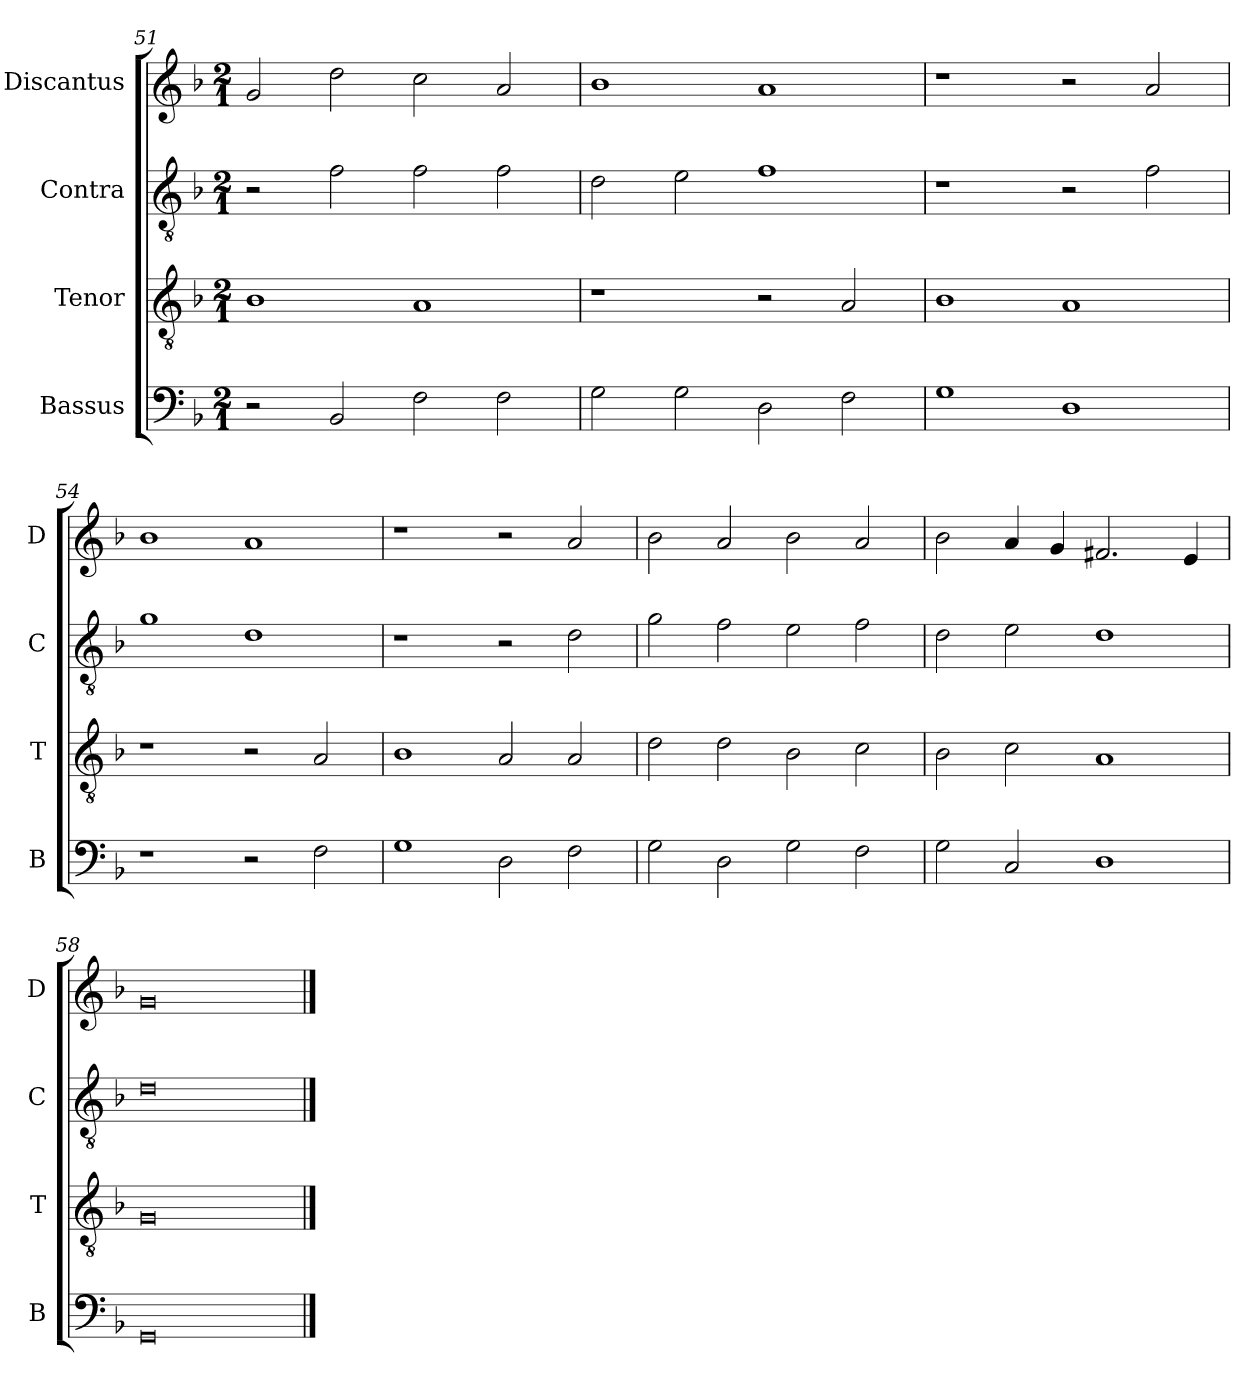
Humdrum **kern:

**kern	**kern	**kern	**kern
*part4	*part3	*part2	*part1
*staff4	*staff3	*staff2	*staff1
*I"Bassus	*I"Tenor	*I"Contra	*I"Discantus
*I'B	*I'T	*I'C	*I'D
*clefF4	*clefGv2	*clefGv2	*clefG2
*k[b-]	*k[b-]	*k[b-]	*k[b-]
*M2/1	*M2/1	*M2/1	*M2/1
=51	=51	=51	=51
2r	1B-	2r	2g/
2BB-/	.	2f\	2dd\
2F\	1A	2f\	2cc\
2F\	.	2f\	2a/
=52	=52	=52	=52
2G\	1r	2d\	1b-
2G\	.	2e\	.
2D\	2r	1f	1a
2F\	2A/	.	.
=53	=53	=53	=53
1G	1B-	1r	1r
1D	1A	2r	2r
.	.	2f\	2a/
=54	=54	=54	=54
1r	1r	1g	1b-
2r	2r	1d	1a
2F\	2A/	.	.
=55	=55	=55	=55
1G	1B-	1r	1r
2D\	2A/	2r	2r
2F\	2A/	2d\	2a/
=56	=56	=56	=56
2G\	2d\	2g\	2b-\
2D\	2d\	2f\	2a/
2G\	2B-\	2e\	2b-\
2F\	2c\	2f\	2a/
=57	=57	=57	=57
2G\	2B-\	2d\	2b-\
2C/	2c\	2e\	4a/
.	.	.	4g/
1D	1A	1d	2.f#X/
.	.	.	4e/
=58	=58	=58	=58
0GG	0G	0d	0g
==	==	==	==
*-	*-	*-	*-
